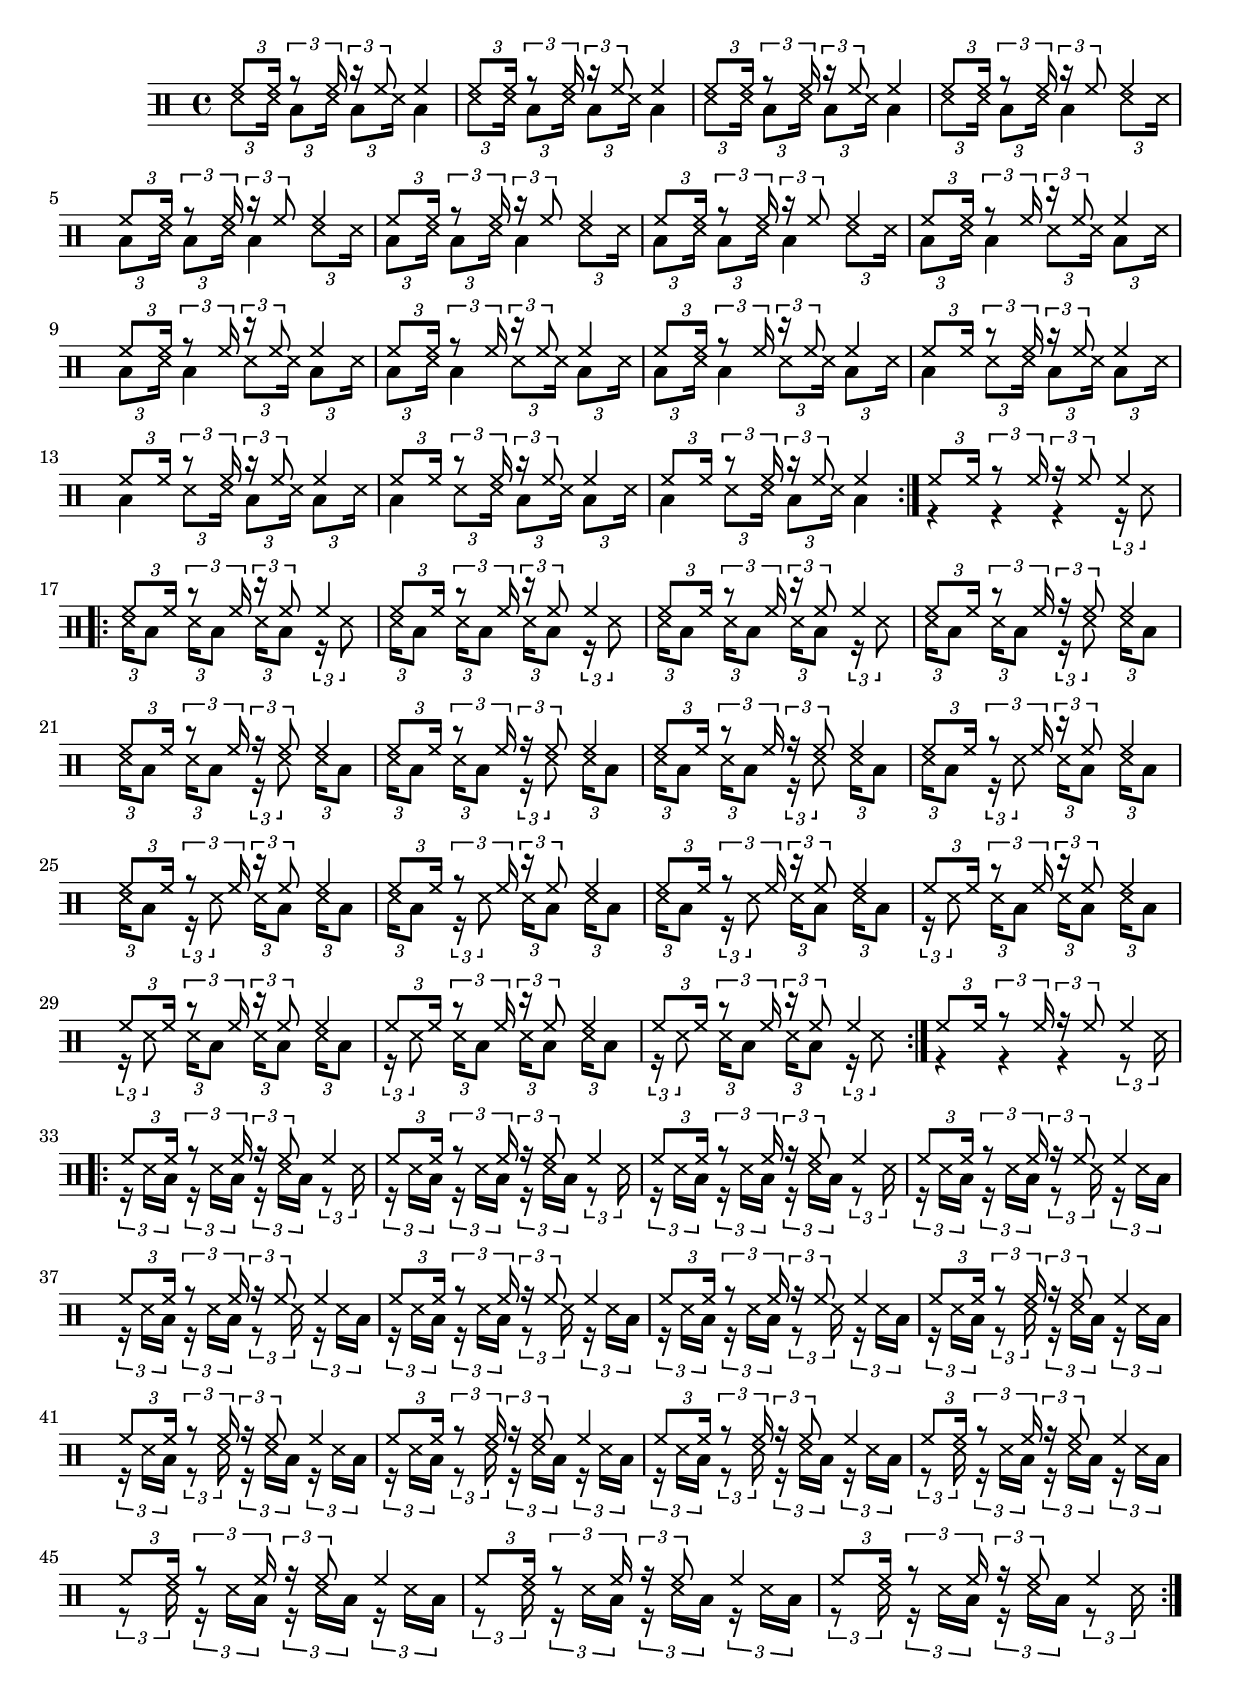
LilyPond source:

clave = \drummode {
	\times 4/3 {hh8 hh16}
	\times 4/3 {r8 hh16}
	\times 4/3 {r16 hh8}
	hh4
}

up = {
	\repeat unfold 47 \clave
}

fragment_aa = \drummode {
	\times 4/3 {ssh8 ssh16}
}
fragment_ba = \drummode {
	\times 4/3 {timl8 ssh16}
}
fragment_ca = \drummode {
	timl4
}

fragment_ab = \drummode {
	\times 4/3 {ssh16 timl8}
}
fragment_bb = \drummode {
	\times 4/3 {r16 ssh8}
}

fragment_ac = \drummode {
	\times 4/3 {r16 ssh16 timl16}
}

fragment_bc = \drummode {
	\times 4/3 {r8 ssh16}
}

pattern_a = {
	\repeat unfold 3 {
		\fragment_aa
		\fragment_ba
		\fragment_ba
		\fragment_ca
	}
	\fragment_aa
	\fragment_ba
	\fragment_ca
}

pattern_b = {
	\repeat unfold 3 {
		\fragment_ab
		\fragment_ab
		\fragment_ab
		\fragment_bb
	}
	\fragment_ab
	\fragment_ab
	\fragment_bb
}

pattern_c = {
	\repeat unfold 3 {
		\fragment_ac
		\fragment_ac
		\fragment_ac
		\fragment_bc
	}
	\fragment_ac
	\fragment_ac
	\fragment_bc
}

down = {
	\repeat volta 2 { \repeat unfold 4 \pattern_a }
	r4 r4 r4 \fragment_bb
	\repeat volta 2 { \repeat unfold 4 \pattern_b }
	r4 r4 r4 \fragment_bc
	\repeat volta 2 { \repeat unfold 4 \pattern_c }
}

\new DrumStaff <<
	\new DrumVoice { \voiceOne \up }
	\new DrumVoice \with { drumStyleTable = #timbales-style } { \voiceTwo \down }
>>
